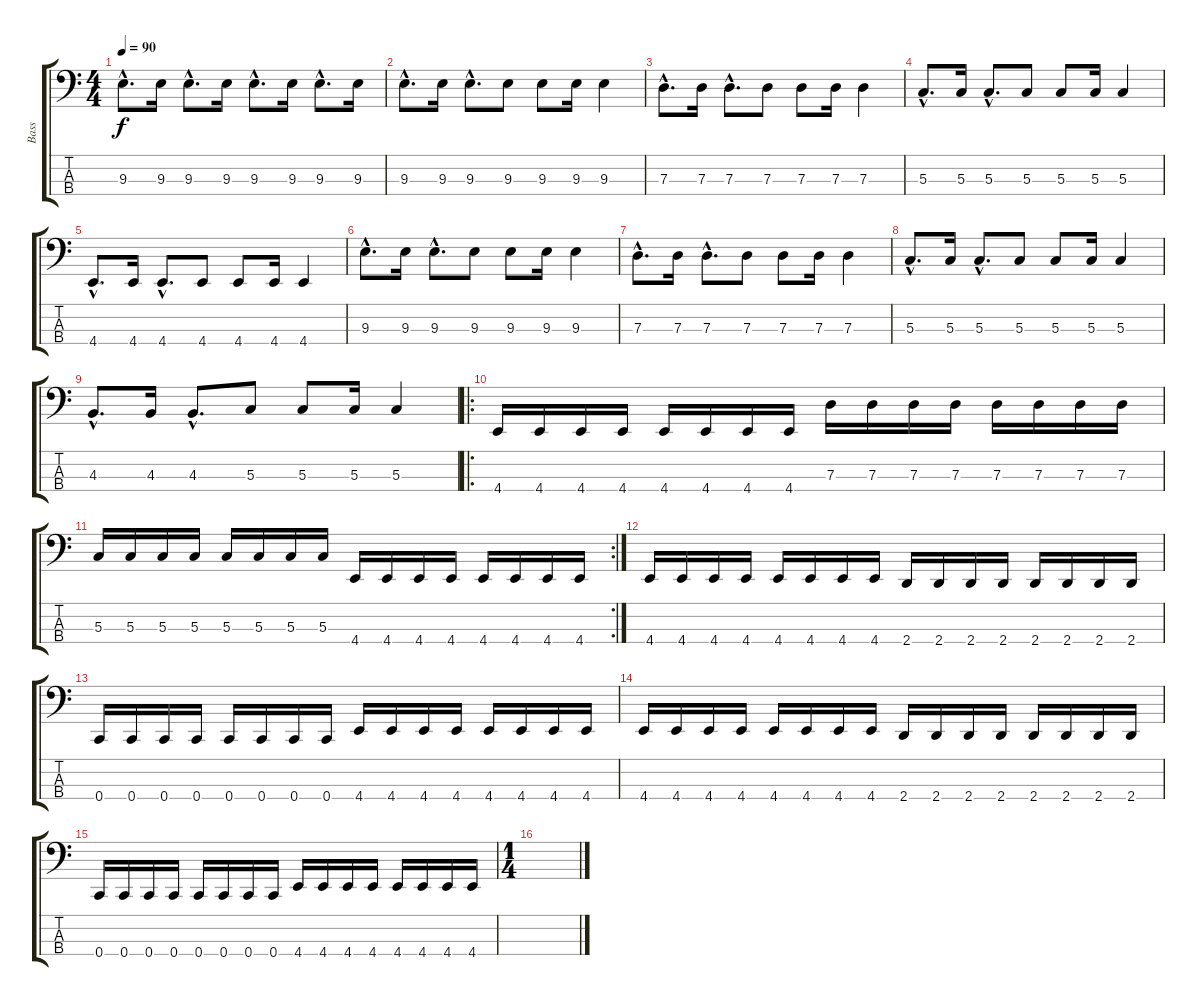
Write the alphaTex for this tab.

\track ("Bass" "Bass") {instrument electricbassfinger}
\staff {score tabs}
\tuning (F2 C2 G1 C1) {hide}
\ts (4 4)
\tempo 90
\clef f4
\ks c
9.3{hac}.8{d dy f} 9.3.16 9.3{hac}.8{d} 9.3.16 9.3{hac}.8{d} 9.3.16 9.3{hac}.8{d} 9.3.16 |
9.3{hac}.8{d} 9.3.16 9.3{hac}.8{d} 9.3.8 9.3.8 9.3.16 9.3.4 |
7.3{hac}.8{d} 7.3.16 7.3{hac}.8{d} 7.3.8 7.3.8 7.3.16 7.3.4 |
5.3{hac}.8{d} 5.3.16 5.3{hac}.8{d} 5.3.8 5.3.8 5.3.16 5.3.4 |
4.4{hac}.8{d} 4.4.16 4.4{hac}.8{d} 4.4.8 4.4.8 4.4.16 4.4.4 |
9.3{hac}.8{d} 9.3.16 9.3{hac}.8{d} 9.3.8 9.3.8 9.3.16 9.3.4 |
7.3{hac}.8{d} 7.3.16 7.3{hac}.8{d} 7.3.8 7.3.8 7.3.16 7.3.4 |
5.3{hac}.8{d} 5.3.16 5.3{hac}.8{d} 5.3.8 5.3.8 5.3.16 5.3.4 |
4.3{hac}.8{d} 4.3.16 4.3{hac}.8{d} 5.3.8 5.3.8 5.3.16 5.3.4 |
\ro
4.4.16 4.4.16 4.4.16 4.4.16 4.4.16 4.4.16 4.4.16 4.4.16 7.3.16 7.3.16 7.3.16 7.3.16 7.3.16 7.3.16 7.3.16 7.3.16 |
\rc 2
5.3.16 5.3.16 5.3.16 5.3.16 5.3.16 5.3.16 5.3.16 5.3.16 4.4.16 4.4.16 4.4.16 4.4.16 4.4.16 4.4.16 4.4.16 4.4.16 |
4.4.16 4.4.16 4.4.16 4.4.16 4.4.16 4.4.16 4.4.16 4.4.16 2.4.16 2.4.16 2.4.16 2.4.16 2.4.16 2.4.16 2.4.16 2.4.16 |
0.4.16 0.4.16 0.4.16 0.4.16 0.4.16 0.4.16 0.4.16 0.4.16 4.4.16 4.4.16 4.4.16 4.4.16 4.4.16 4.4.16 4.4.16 4.4.16 |
4.4.16 4.4.16 4.4.16 4.4.16 4.4.16 4.4.16 4.4.16 4.4.16 2.4.16 2.4.16 2.4.16 2.4.16 2.4.16 2.4.16 2.4.16 2.4.16 |
0.4.16 0.4.16 0.4.16 0.4.16 0.4.16 0.4.16 0.4.16 0.4.16 4.4.16 4.4.16 4.4.16 4.4.16 4.4.16 4.4.16 4.4.16 4.4.16 |
\ts (1 4)
